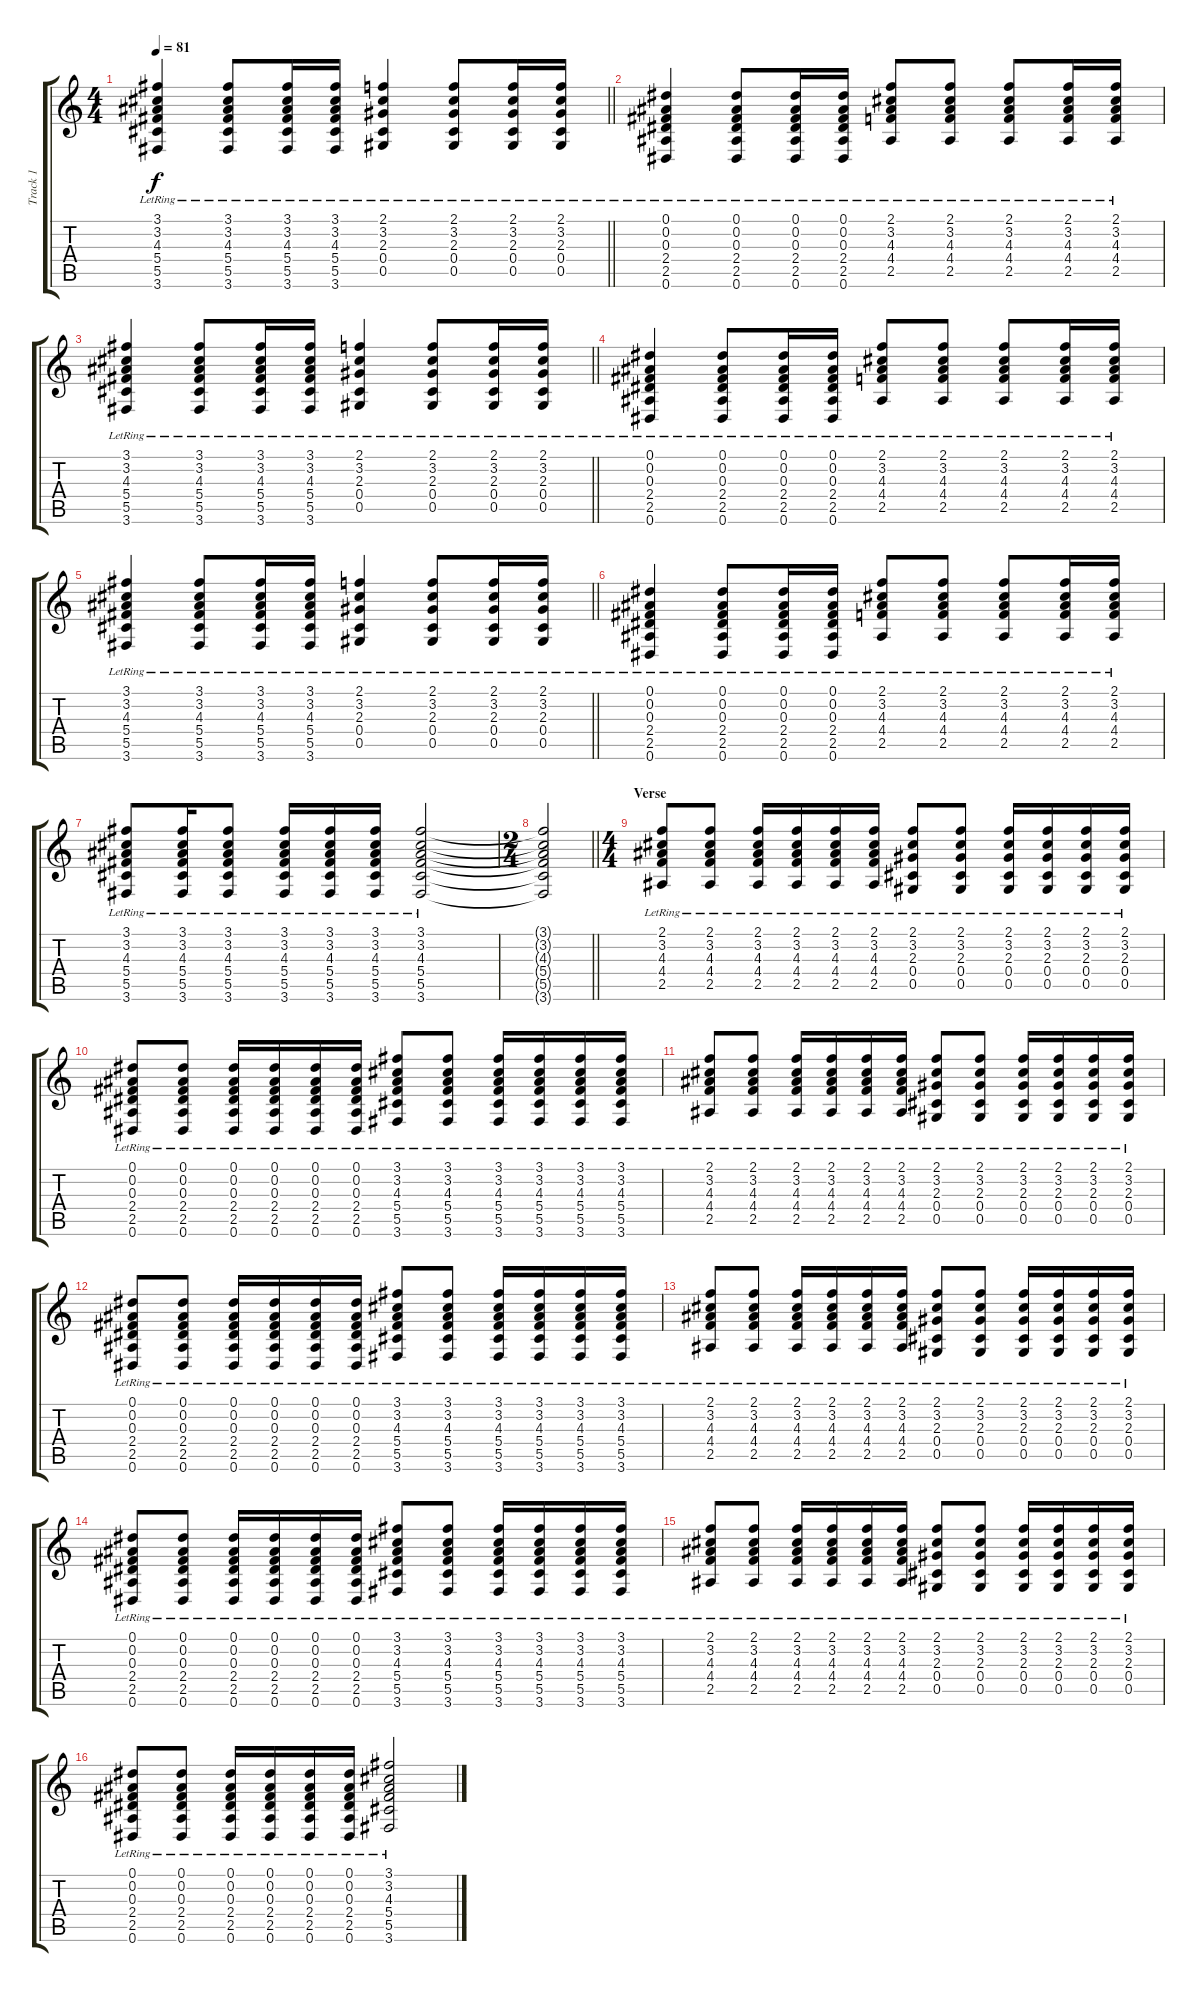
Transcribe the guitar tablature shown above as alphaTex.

\track ("Track 1" "Track 1") {instrument acousticguitarsteel}
\staff {score tabs}
\tuning (Eb4 Bb3 Gb3 Db3 Ab2 Eb2) {hide}
\ts (4 4)
\tempo 81
\clef g2
\barLineRight lightlight
\ks c
(3.1{lr} 3.2{lr} 4.3{lr} 5.4{lr} 5.5{lr} 3.6{lr}).4{dy f} (3.1{lr} 3.2{lr} 4.3{lr} 5.4{lr} 5.5{lr} 3.6{lr}).8 (3.1{lr} 3.2{lr} 4.3{lr} 5.4{lr} 5.5{lr} 3.6{lr}).16 (3.1{lr} 3.2{lr} 4.3{lr} 5.4{lr} 5.5{lr} 3.6{lr}).16 (2.1{lr} 3.2{lr} 2.3{lr} 0.4{lr} 0.5{lr}).4 (2.1{lr} 3.2{lr} 2.3{lr} 0.4{lr} 0.5{lr}).8 (2.1{lr} 3.2{lr} 2.3{lr} 0.4{lr} 0.5{lr}).16 (2.1{lr} 3.2{lr} 2.3{lr} 0.4{lr} 0.5{lr}).16 |
(0.1{lr} 0.2{lr} 0.3{lr} 2.4{lr} 2.5{lr} 0.6{lr}).4 (0.1{lr} 0.2{lr} 0.3{lr} 2.4{lr} 2.5{lr} 0.6{lr}).8 (0.1{lr} 0.2{lr} 0.3{lr} 2.4{lr} 2.5{lr} 0.6{lr}).16 (0.1{lr} 0.2{lr} 0.3{lr} 2.4{lr} 2.5{lr} 0.6{lr}).16 (2.1{lr} 3.2{lr} 4.3{lr} 4.4{lr} 2.5{lr}).8 (2.1{lr} 3.2{lr} 4.3{lr} 4.4{lr} 2.5{lr}).8 (2.1{lr} 3.2{lr} 4.3{lr} 4.4{lr} 2.5{lr}).8 (2.1{lr} 3.2{lr} 4.3{lr} 4.4{lr} 2.5{lr}).16 (2.1{lr} 3.2{lr} 4.3{lr} 4.4{lr} 2.5{lr}).16 |
\barLineRight lightlight
(3.1{lr} 3.2{lr} 4.3{lr} 5.4{lr} 5.5{lr} 3.6{lr}).4 (3.1{lr} 3.2{lr} 4.3{lr} 5.4{lr} 5.5{lr} 3.6{lr}).8 (3.1{lr} 3.2{lr} 4.3{lr} 5.4{lr} 5.5{lr} 3.6{lr}).16 (3.1{lr} 3.2{lr} 4.3{lr} 5.4{lr} 5.5{lr} 3.6{lr}).16 (2.1{lr} 3.2{lr} 2.3{lr} 0.4{lr} 0.5{lr}).4 (2.1{lr} 3.2{lr} 2.3{lr} 0.4{lr} 0.5{lr}).8 (2.1{lr} 3.2{lr} 2.3{lr} 0.4{lr} 0.5{lr}).16 (2.1{lr} 3.2{lr} 2.3{lr} 0.4{lr} 0.5{lr}).16 |
(0.1{lr} 0.2{lr} 0.3{lr} 2.4{lr} 2.5{lr} 0.6{lr}).4 (0.1{lr} 0.2{lr} 0.3{lr} 2.4{lr} 2.5{lr} 0.6{lr}).8 (0.1{lr} 0.2{lr} 0.3{lr} 2.4{lr} 2.5{lr} 0.6{lr}).16 (0.1{lr} 0.2{lr} 0.3{lr} 2.4{lr} 2.5{lr} 0.6{lr}).16 (2.1{lr} 3.2{lr} 4.3{lr} 4.4{lr} 2.5{lr}).8 (2.1{lr} 3.2{lr} 4.3{lr} 4.4{lr} 2.5{lr}).8 (2.1{lr} 3.2{lr} 4.3{lr} 4.4{lr} 2.5{lr}).8 (2.1{lr} 3.2{lr} 4.3{lr} 4.4{lr} 2.5{lr}).16 (2.1{lr} 3.2{lr} 4.3{lr} 4.4{lr} 2.5{lr}).16 |
\barLineRight lightlight
(3.1{lr} 3.2{lr} 4.3{lr} 5.4{lr} 5.5{lr} 3.6{lr}).4 (3.1{lr} 3.2{lr} 4.3{lr} 5.4{lr} 5.5{lr} 3.6{lr}).8 (3.1{lr} 3.2{lr} 4.3{lr} 5.4{lr} 5.5{lr} 3.6{lr}).16 (3.1{lr} 3.2{lr} 4.3{lr} 5.4{lr} 5.5{lr} 3.6{lr}).16 (2.1{lr} 3.2{lr} 2.3{lr} 0.4{lr} 0.5{lr}).4 (2.1{lr} 3.2{lr} 2.3{lr} 0.4{lr} 0.5{lr}).8 (2.1{lr} 3.2{lr} 2.3{lr} 0.4{lr} 0.5{lr}).16 (2.1{lr} 3.2{lr} 2.3{lr} 0.4{lr} 0.5{lr}).16 |
(0.1{lr} 0.2{lr} 0.3{lr} 2.4{lr} 2.5{lr} 0.6{lr}).4 (0.1{lr} 0.2{lr} 0.3{lr} 2.4{lr} 2.5{lr} 0.6{lr}).8 (0.1{lr} 0.2{lr} 0.3{lr} 2.4{lr} 2.5{lr} 0.6{lr}).16 (0.1{lr} 0.2{lr} 0.3{lr} 2.4{lr} 2.5{lr} 0.6{lr}).16 (2.1{lr} 3.2{lr} 4.3{lr} 4.4{lr} 2.5{lr}).8 (2.1{lr} 3.2{lr} 4.3{lr} 4.4{lr} 2.5{lr}).8 (2.1{lr} 3.2{lr} 4.3{lr} 4.4{lr} 2.5{lr}).8 (2.1{lr} 3.2{lr} 4.3{lr} 4.4{lr} 2.5{lr}).16 (2.1{lr} 3.2{lr} 4.3{lr} 4.4{lr} 2.5{lr}).16 |
(3.1{lr} 3.2{lr} 4.3{lr} 5.4{lr} 5.5{lr} 3.6{lr}).8 (3.1{lr} 3.2{lr} 4.3{lr} 5.4{lr} 5.5{lr} 3.6{lr}).16 (3.1{lr} 3.2{lr} 4.3{lr} 5.4{lr} 5.5{lr} 3.6{lr}).8 (3.1{lr} 3.2{lr} 4.3{lr} 5.4{lr} 5.5{lr} 3.6{lr}).16 (3.1{lr} 3.2{lr} 4.3{lr} 5.4{lr} 5.5{lr} 3.6{lr}).16 (3.1{lr} 3.2{lr} 4.3{lr} 5.4{lr} 5.5{lr} 3.6{lr}).16 (3.1{lr} 3.2{lr} 4.3{lr} 5.4{lr} 5.5{lr} 3.6{lr}).2 |
\ts (2 4)
\barLineRight lightlight
(3.1{t} 3.2{t} 4.3{t} 5.4{t} 5.5{t} 3.6{t}).2 |
\ts (4 4)
\section ("" "Verse")
(2.1{lr} 3.2{lr} 4.3{lr} 4.4{lr} 2.5{lr}).8 (2.1{lr} 3.2{lr} 4.3{lr} 4.4{lr} 2.5{lr}).8 (2.1{lr} 3.2{lr} 4.3{lr} 4.4{lr} 2.5{lr}).16 (2.1{lr} 3.2{lr} 4.3{lr} 4.4{lr} 2.5{lr}).16 (2.1{lr} 3.2{lr} 4.3{lr} 4.4{lr} 2.5{lr}).16 (2.1{lr} 3.2{lr} 4.3{lr} 4.4{lr} 2.5{lr}).16 (2.1{lr} 3.2{lr} 2.3{lr} 0.4{lr} 0.5{lr}).8 (2.1{lr} 3.2{lr} 2.3{lr} 0.4{lr} 0.5{lr}).8 (2.1{lr} 3.2{lr} 2.3{lr} 0.4{lr} 0.5{lr}).16 (2.1{lr} 3.2{lr} 2.3{lr} 0.4{lr} 0.5{lr}).16 (2.1{lr} 3.2{lr} 2.3{lr} 0.4{lr} 0.5{lr}).16 (2.1{lr} 3.2{lr} 2.3{lr} 0.4{lr} 0.5{lr}).16 |
(0.1{lr} 0.2{lr} 0.3{lr} 2.4{lr} 2.5{lr} 0.6{lr}).8 (0.1{lr} 0.2{lr} 0.3{lr} 2.4{lr} 2.5{lr} 0.6{lr}).8 (0.1{lr} 0.2{lr} 0.3{lr} 2.4{lr} 2.5{lr} 0.6{lr}).16 (0.1{lr} 0.2{lr} 0.3{lr} 2.4{lr} 2.5{lr} 0.6{lr}).16 (0.1{lr} 0.2{lr} 0.3{lr} 2.4{lr} 2.5{lr} 0.6{lr}).16 (0.1{lr} 0.2{lr} 0.3{lr} 2.4{lr} 2.5{lr} 0.6{lr}).16 (3.1{lr} 3.2{lr} 4.3{lr} 5.4{lr} 5.5{lr} 3.6{lr}).8 (3.1{lr} 3.2{lr} 4.3{lr} 5.4{lr} 5.5{lr} 3.6{lr}).8 (3.1{lr} 3.2{lr} 4.3{lr} 5.4{lr} 5.5{lr} 3.6{lr}).16 (3.1{lr} 3.2{lr} 4.3{lr} 5.4{lr} 5.5{lr} 3.6{lr}).16 (3.1{lr} 3.2{lr} 4.3{lr} 5.4{lr} 5.5{lr} 3.6{lr}).16 (3.1{lr} 3.2{lr} 4.3{lr} 5.4{lr} 5.5{lr} 3.6{lr}).16 |
(2.1{lr} 3.2{lr} 4.3{lr} 4.4{lr} 2.5{lr}).8 (2.1{lr} 3.2{lr} 4.3{lr} 4.4{lr} 2.5{lr}).8 (2.1{lr} 3.2{lr} 4.3{lr} 4.4{lr} 2.5{lr}).16 (2.1{lr} 3.2{lr} 4.3{lr} 4.4{lr} 2.5{lr}).16 (2.1{lr} 3.2{lr} 4.3{lr} 4.4{lr} 2.5{lr}).16 (2.1{lr} 3.2{lr} 4.3{lr} 4.4{lr} 2.5{lr}).16 (2.1{lr} 3.2{lr} 2.3{lr} 0.4{lr} 0.5{lr}).8 (2.1{lr} 3.2{lr} 2.3{lr} 0.4{lr} 0.5{lr}).8 (2.1{lr} 3.2{lr} 2.3{lr} 0.4{lr} 0.5{lr}).16 (2.1{lr} 3.2{lr} 2.3{lr} 0.4{lr} 0.5{lr}).16 (2.1{lr} 3.2{lr} 2.3{lr} 0.4{lr} 0.5{lr}).16 (2.1{lr} 3.2{lr} 2.3{lr} 0.4{lr} 0.5{lr}).16 |
(0.1{lr} 0.2{lr} 0.3{lr} 2.4{lr} 2.5{lr} 0.6{lr}).8 (0.1{lr} 0.2{lr} 0.3{lr} 2.4{lr} 2.5{lr} 0.6{lr}).8 (0.1{lr} 0.2{lr} 0.3{lr} 2.4{lr} 2.5{lr} 0.6{lr}).16 (0.1{lr} 0.2{lr} 0.3{lr} 2.4{lr} 2.5{lr} 0.6{lr}).16 (0.1{lr} 0.2{lr} 0.3{lr} 2.4{lr} 2.5{lr} 0.6{lr}).16 (0.1{lr} 0.2{lr} 0.3{lr} 2.4{lr} 2.5{lr} 0.6{lr}).16 (3.1{lr} 3.2{lr} 4.3{lr} 5.4{lr} 5.5{lr} 3.6{lr}).8 (3.1{lr} 3.2{lr} 4.3{lr} 5.4{lr} 5.5{lr} 3.6{lr}).8 (3.1{lr} 3.2{lr} 4.3{lr} 5.4{lr} 5.5{lr} 3.6{lr}).16 (3.1{lr} 3.2{lr} 4.3{lr} 5.4{lr} 5.5{lr} 3.6{lr}).16 (3.1{lr} 3.2{lr} 4.3{lr} 5.4{lr} 5.5{lr} 3.6{lr}).16 (3.1{lr} 3.2{lr} 4.3{lr} 5.4{lr} 5.5{lr} 3.6{lr}).16 |
(2.1{lr} 3.2{lr} 4.3{lr} 4.4{lr} 2.5{lr}).8 (2.1{lr} 3.2{lr} 4.3{lr} 4.4{lr} 2.5{lr}).8 (2.1{lr} 3.2{lr} 4.3{lr} 4.4{lr} 2.5{lr}).16 (2.1{lr} 3.2{lr} 4.3{lr} 4.4{lr} 2.5{lr}).16 (2.1{lr} 3.2{lr} 4.3{lr} 4.4{lr} 2.5{lr}).16 (2.1{lr} 3.2{lr} 4.3{lr} 4.4{lr} 2.5{lr}).16 (2.1{lr} 3.2{lr} 2.3{lr} 0.4{lr} 0.5{lr}).8 (2.1{lr} 3.2{lr} 2.3{lr} 0.4{lr} 0.5{lr}).8 (2.1{lr} 3.2{lr} 2.3{lr} 0.4{lr} 0.5{lr}).16 (2.1{lr} 3.2{lr} 2.3{lr} 0.4{lr} 0.5{lr}).16 (2.1{lr} 3.2{lr} 2.3{lr} 0.4{lr} 0.5{lr}).16 (2.1{lr} 3.2{lr} 2.3{lr} 0.4{lr} 0.5{lr}).16 |
(0.1{lr} 0.2{lr} 0.3{lr} 2.4{lr} 2.5{lr} 0.6{lr}).8 (0.1{lr} 0.2{lr} 0.3{lr} 2.4{lr} 2.5{lr} 0.6{lr}).8 (0.1{lr} 0.2{lr} 0.3{lr} 2.4{lr} 2.5{lr} 0.6{lr}).16 (0.1{lr} 0.2{lr} 0.3{lr} 2.4{lr} 2.5{lr} 0.6{lr}).16 (0.1{lr} 0.2{lr} 0.3{lr} 2.4{lr} 2.5{lr} 0.6{lr}).16 (0.1{lr} 0.2{lr} 0.3{lr} 2.4{lr} 2.5{lr} 0.6{lr}).16 (3.1{lr} 3.2{lr} 4.3{lr} 5.4{lr} 5.5{lr} 3.6{lr}).8 (3.1{lr} 3.2{lr} 4.3{lr} 5.4{lr} 5.5{lr} 3.6{lr}).8 (3.1{lr} 3.2{lr} 4.3{lr} 5.4{lr} 5.5{lr} 3.6{lr}).16 (3.1{lr} 3.2{lr} 4.3{lr} 5.4{lr} 5.5{lr} 3.6{lr}).16 (3.1{lr} 3.2{lr} 4.3{lr} 5.4{lr} 5.5{lr} 3.6{lr}).16 (3.1{lr} 3.2{lr} 4.3{lr} 5.4{lr} 5.5{lr} 3.6{lr}).16 |
(2.1{lr} 3.2{lr} 4.3{lr} 4.4{lr} 2.5{lr}).8 (2.1{lr} 3.2{lr} 4.3{lr} 4.4{lr} 2.5{lr}).8 (2.1{lr} 3.2{lr} 4.3{lr} 4.4{lr} 2.5{lr}).16 (2.1{lr} 3.2{lr} 4.3{lr} 4.4{lr} 2.5{lr}).16 (2.1{lr} 3.2{lr} 4.3{lr} 4.4{lr} 2.5{lr}).16 (2.1{lr} 3.2{lr} 4.3{lr} 4.4{lr} 2.5{lr}).16 (2.1{lr} 3.2{lr} 2.3{lr} 0.4{lr} 0.5{lr}).8 (2.1{lr} 3.2{lr} 2.3{lr} 0.4{lr} 0.5{lr}).8 (2.1{lr} 3.2{lr} 2.3{lr} 0.4{lr} 0.5{lr}).16 (2.1{lr} 3.2{lr} 2.3{lr} 0.4{lr} 0.5{lr}).16 (2.1{lr} 3.2{lr} 2.3{lr} 0.4{lr} 0.5{lr}).16 (2.1{lr} 3.2{lr} 2.3{lr} 0.4{lr} 0.5{lr}).16 |
(0.1{lr} 0.2{lr} 0.3{lr} 2.4{lr} 2.5{lr} 0.6{lr}).8 (0.1{lr} 0.2{lr} 0.3{lr} 2.4{lr} 2.5{lr} 0.6{lr}).8 (0.1{lr} 0.2{lr} 0.3{lr} 2.4{lr} 2.5{lr} 0.6{lr}).16 (0.1{lr} 0.2{lr} 0.3{lr} 2.4{lr} 2.5{lr} 0.6{lr}).16 (0.1{lr} 0.2{lr} 0.3{lr} 2.4{lr} 2.5{lr} 0.6{lr}).16 (0.1{lr} 0.2{lr} 0.3{lr} 2.4{lr} 2.5{lr} 0.6{lr}).16 (3.1{lr} 3.2{lr} 4.3{lr} 5.4{lr} 5.5{lr} 3.6{lr}).2
